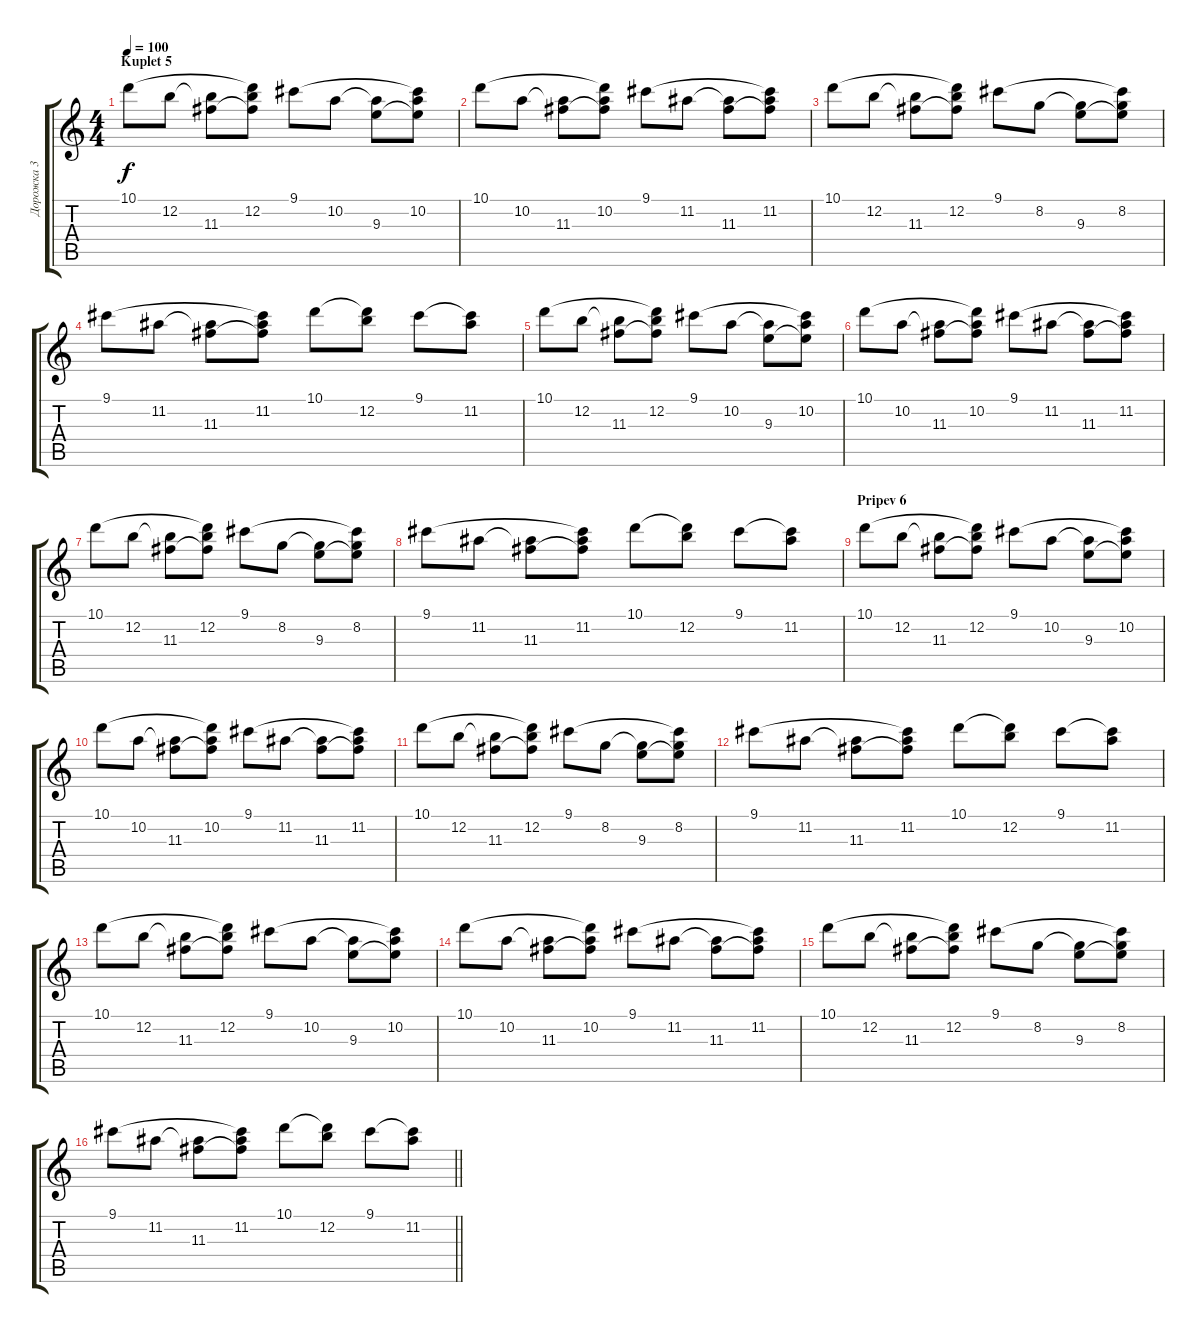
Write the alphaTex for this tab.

\track ("Дорожка 3" "Дорожка 3") {instrument acousticguitarsteel}
\staff {score tabs}
\tuning (E4 B3 G3 D3 A2 E2) {hide}
\ts (4 4)
\section ("" "Kuplet 5")
\tempo 100
\clef g2
\ks c
10.1.8{dy f} 12.2.8 (12.2{t} 11.3).8 (10.1{t} 12.2 11.3{t}).8 9.1.8 10.2.8 (10.2{t} 9.3).8 (9.1{t} 10.2 9.3{t}).8 |
10.1.8 10.2.8 (10.2{t} 11.3).8 (10.1{t} 10.2 11.3{t}).8 9.1.8 11.2.8 (11.2{t} 11.3).8 (9.1{t} 11.2 11.3{t}).8 |
10.1.8 12.2.8 (12.2{t} 11.3).8 (10.1{t} 12.2 11.3{t}).8 9.1.8 8.2.8 (8.2{t} 9.3).8 (9.1{t} 8.2 9.3{t}).8 |
9.1.8 11.2.8 (11.2{t} 11.3).8 (9.1{t} 11.2 11.3{t}).8 10.1.8 (10.1{t} 12.2).8 9.1.8 (9.1{t} 11.2).8 |
10.1.8 12.2.8 (12.2{t} 11.3).8 (10.1{t} 12.2 11.3{t}).8 9.1.8 10.2.8 (10.2{t} 9.3).8 (9.1{t} 10.2 9.3{t}).8 |
10.1.8 10.2.8 (10.2{t} 11.3).8 (10.1{t} 10.2 11.3{t}).8 9.1.8 11.2.8 (11.2{t} 11.3).8 (9.1{t} 11.2 11.3{t}).8 |
10.1.8 12.2.8 (12.2{t} 11.3).8 (10.1{t} 12.2 11.3{t}).8 9.1.8 8.2.8 (8.2{t} 9.3).8 (9.1{t} 8.2 9.3{t}).8 |
9.1.8 11.2.8 (11.2{t} 11.3).8 (9.1{t} 11.2 11.3{t}).8 10.1.8 (10.1{t} 12.2).8 9.1.8 (9.1{t} 11.2).8 |
\section ("" "Pripev 6")
10.1.8 12.2.8 (12.2{t} 11.3).8 (10.1{t} 12.2 11.3{t}).8 9.1.8 10.2.8 (10.2{t} 9.3).8 (9.1{t} 10.2 9.3{t}).8 |
10.1.8 10.2.8 (10.2{t} 11.3).8 (10.1{t} 10.2 11.3{t}).8 9.1.8 11.2.8 (11.2{t} 11.3).8 (9.1{t} 11.2 11.3{t}).8 |
10.1.8 12.2.8 (12.2{t} 11.3).8 (10.1{t} 12.2 11.3{t}).8 9.1.8 8.2.8 (8.2{t} 9.3).8 (9.1{t} 8.2 9.3{t}).8 |
9.1.8 11.2.8 (11.2{t} 11.3).8 (9.1{t} 11.2 11.3{t}).8 10.1.8 (10.1{t} 12.2).8 9.1.8 (9.1{t} 11.2).8 |
10.1.8 12.2.8 (12.2{t} 11.3).8 (10.1{t} 12.2 11.3{t}).8 9.1.8 10.2.8 (10.2{t} 9.3).8 (9.1{t} 10.2 9.3{t}).8 |
10.1.8 10.2.8 (10.2{t} 11.3).8 (10.1{t} 10.2 11.3{t}).8 9.1.8 11.2.8 (11.2{t} 11.3).8 (9.1{t} 11.2 11.3{t}).8 |
10.1.8 12.2.8 (12.2{t} 11.3).8 (10.1{t} 12.2 11.3{t}).8 9.1.8 8.2.8 (8.2{t} 9.3).8 (9.1{t} 8.2 9.3{t}).8 |
\barLineRight lightlight
9.1.8 11.2.8 (11.2{t} 11.3).8 (9.1{t} 11.2 11.3{t}).8 10.1.8 (10.1{t} 12.2).8 9.1.8 (9.1{t} 11.2).8
